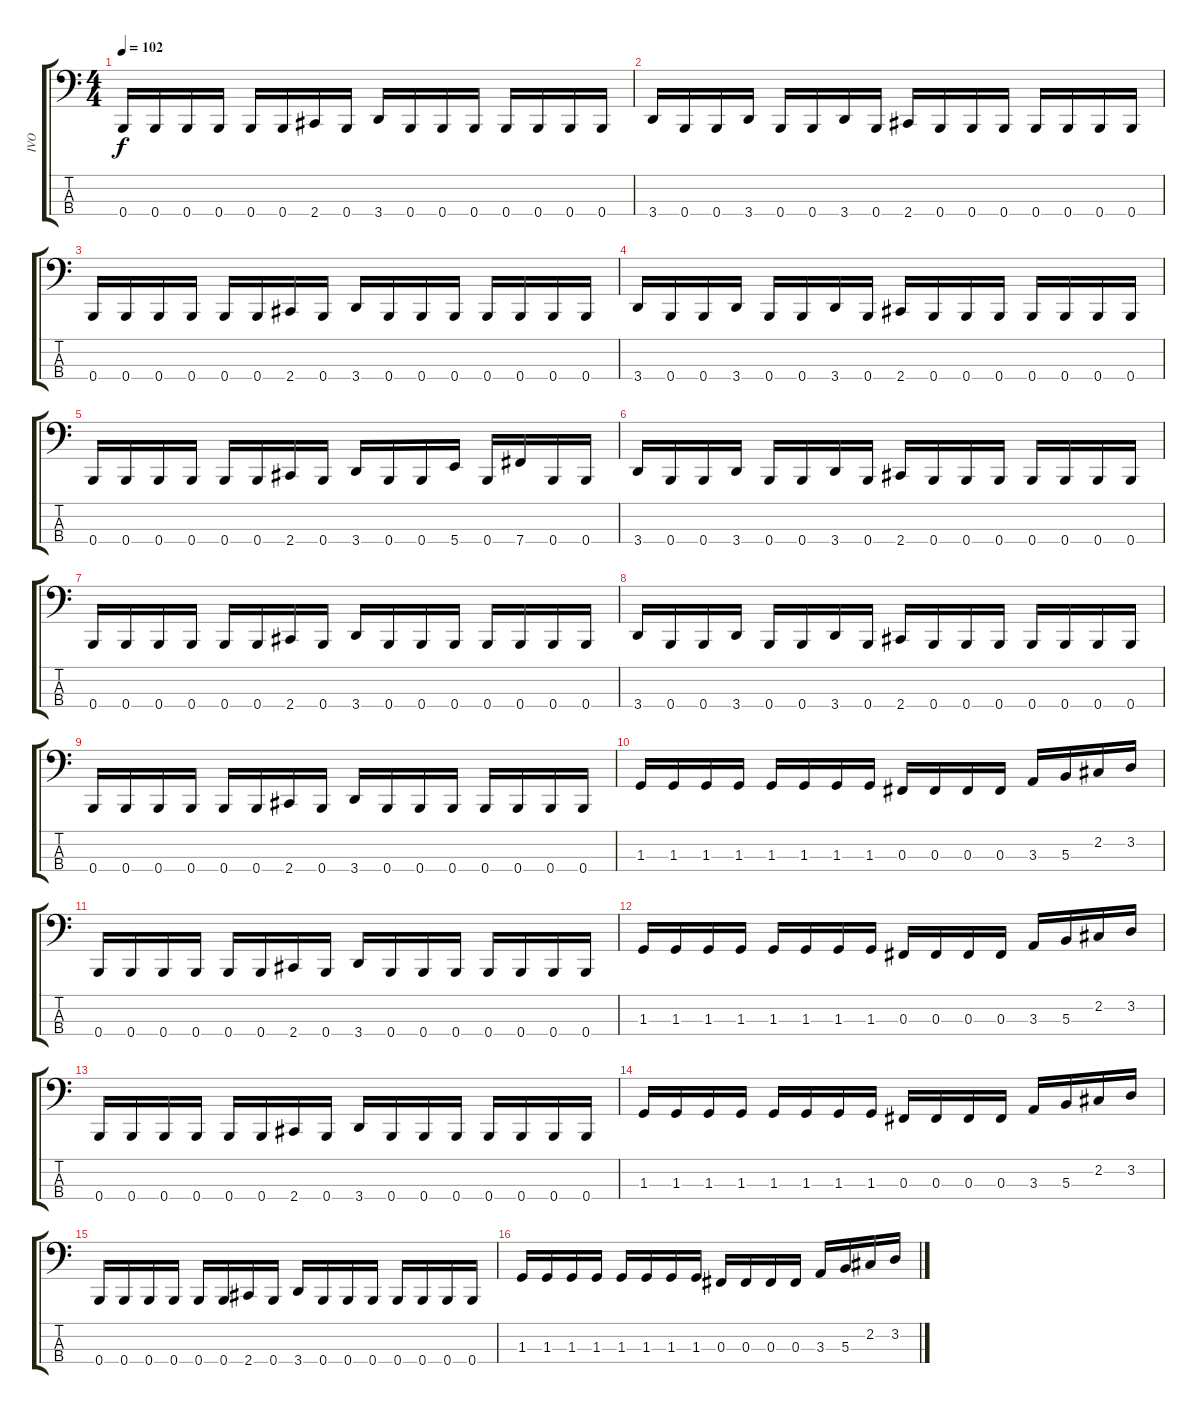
\track ("IVO" "IVO") {instrument electricbasspick}
\staff {score tabs}
\tuning (E2 B1 Gb1 B0) {hide}
\ts (4 4)
\tempo 102
\clef f4
\ks c
0.4.16{dy f instrument electricbasspick} 0.4.16 0.4.16 0.4.16 0.4.16 0.4.16 2.4.16 0.4.16 3.4.16 0.4.16 0.4.16 0.4.16 0.4.16 0.4.16 0.4.16 0.4.16 |
3.4.16 0.4.16 0.4.16 3.4.16 0.4.16 0.4.16 3.4.16 0.4.16 2.4.16 0.4.16 0.4.16 0.4.16 0.4.16 0.4.16 0.4.16 0.4.16 |
0.4.16 0.4.16 0.4.16 0.4.16 0.4.16 0.4.16 2.4.16 0.4.16 3.4.16 0.4.16 0.4.16 0.4.16 0.4.16 0.4.16 0.4.16 0.4.16 |
3.4.16 0.4.16 0.4.16 3.4.16 0.4.16 0.4.16 3.4.16 0.4.16 2.4.16 0.4.16 0.4.16 0.4.16 0.4.16 0.4.16 0.4.16 0.4.16 |
0.4.16 0.4.16 0.4.16 0.4.16 0.4.16 0.4.16 2.4.16 0.4.16 3.4.16 0.4.16 0.4.16 5.4.16 0.4.16 7.4.16 0.4.16 0.4.16 |
3.4.16 0.4.16 0.4.16 3.4.16 0.4.16 0.4.16 3.4.16 0.4.16 2.4.16 0.4.16 0.4.16 0.4.16 0.4.16 0.4.16 0.4.16 0.4.16 |
0.4.16 0.4.16 0.4.16 0.4.16 0.4.16 0.4.16 2.4.16 0.4.16 3.4.16 0.4.16 0.4.16 0.4.16 0.4.16 0.4.16 0.4.16 0.4.16 |
3.4.16 0.4.16 0.4.16 3.4.16 0.4.16 0.4.16 3.4.16 0.4.16 2.4.16 0.4.16 0.4.16 0.4.16 0.4.16 0.4.16 0.4.16 0.4.16 |
0.4.16 0.4.16 0.4.16 0.4.16 0.4.16 0.4.16 2.4.16 0.4.16 3.4.16 0.4.16 0.4.16 0.4.16 0.4.16 0.4.16 0.4.16 0.4.16 |
1.3.16 1.3.16 1.3.16 1.3.16 1.3.16 1.3.16 1.3.16 1.3.16 0.3.16 0.3.16 0.3.16 0.3.16 3.3.16 5.3.16 2.2.16 3.2.16 |
0.4.16 0.4.16 0.4.16 0.4.16 0.4.16 0.4.16 2.4.16 0.4.16 3.4.16 0.4.16 0.4.16 0.4.16 0.4.16 0.4.16 0.4.16 0.4.16 |
1.3.16 1.3.16 1.3.16 1.3.16 1.3.16 1.3.16 1.3.16 1.3.16 0.3.16 0.3.16 0.3.16 0.3.16 3.3.16 5.3.16 2.2.16 3.2.16 |
0.4.16 0.4.16 0.4.16 0.4.16 0.4.16 0.4.16 2.4.16 0.4.16 3.4.16 0.4.16 0.4.16 0.4.16 0.4.16 0.4.16 0.4.16 0.4.16 |
1.3.16 1.3.16 1.3.16 1.3.16 1.3.16 1.3.16 1.3.16 1.3.16 0.3.16 0.3.16 0.3.16 0.3.16 3.3.16 5.3.16 2.2.16 3.2.16 |
0.4.16 0.4.16 0.4.16 0.4.16 0.4.16 0.4.16 2.4.16 0.4.16 3.4.16 0.4.16 0.4.16 0.4.16 0.4.16 0.4.16 0.4.16 0.4.16 |
1.3.16 1.3.16 1.3.16 1.3.16 1.3.16 1.3.16 1.3.16 1.3.16 0.3.16 0.3.16 0.3.16 0.3.16 3.3.16 5.3.16 2.2.16 3.2.16
